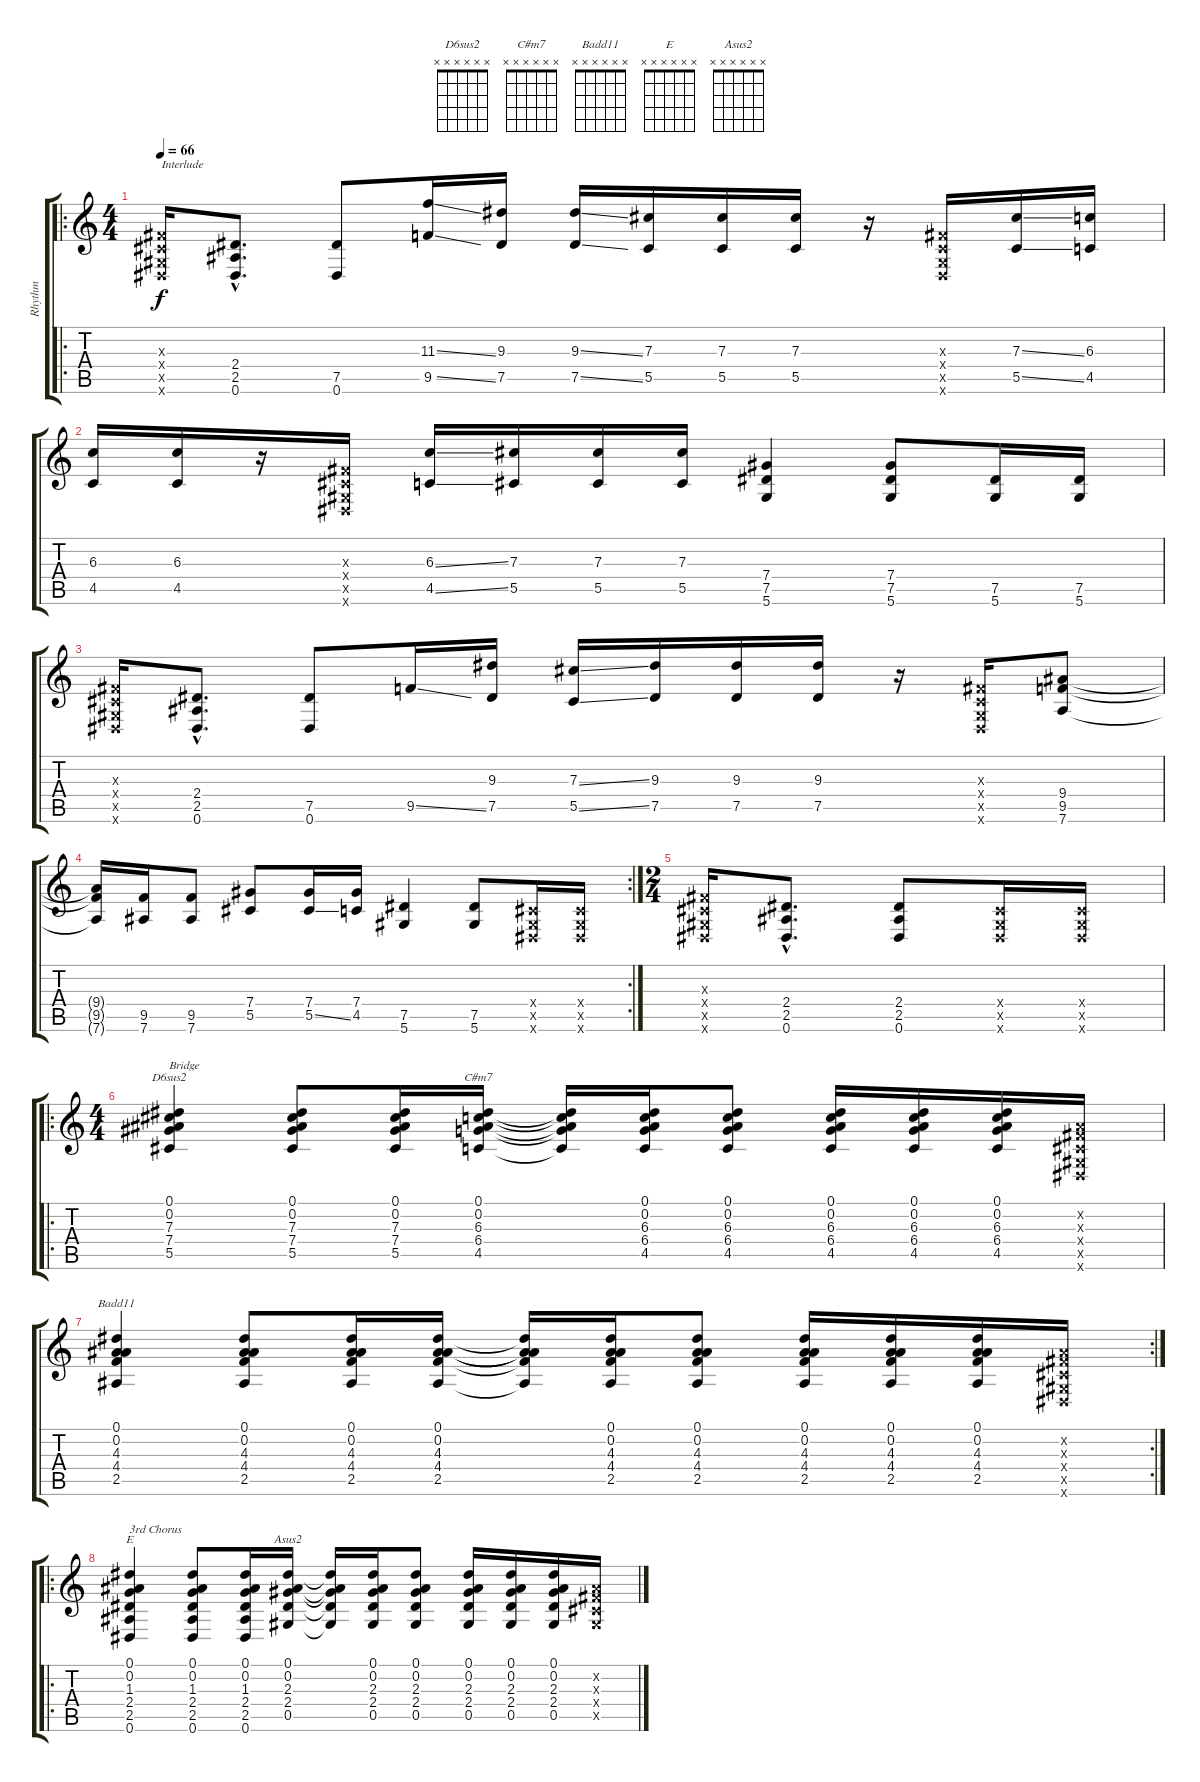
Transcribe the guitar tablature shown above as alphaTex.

\track ("Rhythm" "Rhythm") {instrument acousticguitarnylon}
\staff {score tabs}
\tuning (Eb4 Bb3 Gb3 Db3 Ab2 Eb2) {hide}
\chord ("D6sus2" x x x x x x) {firstfret 0}
\chord ("C#m7" x x x x x x) {firstfret 0}
\chord ("Badd11" x x x x x x) {firstfret 0}
\chord ("E" x x x x x x) {firstfret 0}
\chord ("Asus2" x x x x x x) {firstfret 0}
\ro
\ts (4 4)
\tempo 66
\clef g2
\ks c
(0.3{x} 0.4{x} 0.5{x} 0.6{x}).16{txt "Interlude" dy f instrument distortionguitar} (2.4{hac} 2.5{hac} 0.6{hac}).8{d} (7.5 0.6).8 (11.3{ss} 9.5{ss}).16 (9.3 7.5).16 (9.3{ss} 7.5{ss}).16 (7.3 5.5).16 (7.3 5.5).16 (7.3 5.5).16 r.16 (0.3{x} 0.4{x} 0.5{x} 0.6{x}).16 (7.3{ss} 5.5{ss}).16 (6.3 4.5).16 |
(6.3 4.5).16 (6.3 4.5).16 r.16 (0.3{x} 0.4{x} 0.5{x} 0.6{x}).16 (6.3{ss} 4.5{ss}).16 (7.3 5.5).16 (7.3 5.5).16 (7.3 5.5).16 (7.4 7.5 5.6).4 (7.4 7.5 5.6).8 (7.5 5.6).16 (7.5 5.6).16 |
(0.3{x} 0.4{x} 0.5{x} 0.6{x}).16 (2.4{hac} 2.5{hac} 0.6{hac}).8{d} (7.5 0.6).8 9.5{ss}.16 (9.3 7.5).16 (7.3{ss} 5.5{ss}).16 (9.3 7.5).16 (9.3 7.5).16 (9.3 7.5).16 r.16 (0.3{x} 0.4{x} 0.5{x} 0.6{x}).16 (9.4 9.5 7.6).8 |
\rc 2
(9.4{t} 9.5{t} 7.6{t}).16 (9.5 7.6).16 (9.5 7.6).8 (7.4 5.5).8 (7.4 5.5{ss}).16 (7.4 4.5).16 (7.5 5.6).4 (7.5 5.6).8 (0.4{x} 0.5{x} 0.6{x}).16 (0.4{x} 0.5{x} 0.6{x}).16 |
\ts (2 4)
(0.3{x} 0.4{x} 0.5{x} 0.6{x}).16 (2.4{hac} 2.5{hac} 0.6{hac}).8{d} (2.4 2.5 0.6).8 (0.4{x} 0.5{x} 0.6{x}).16 (0.4{x} 0.5{x} 0.6{x}).16 |
\ro
\ts (4 4)
(0.1 0.2 7.3 7.4 5.5).4{ch "D6sus2" txt "Bridge"} (0.1 0.2 7.3 7.4 5.5).8 (0.1 0.2 7.3 7.4 5.5).16 (0.1 0.2 6.3 6.4 4.5).16{ch "C#m7"} (0.1{t} 0.2{t} 6.3{t} 6.4{t} 4.5{t}).16 (0.1 0.2 6.3 6.4 4.5).16 (0.1 0.2 6.3 6.4 4.5).8 (0.1 0.2 6.3 6.4 4.5).16 (0.1 0.2 6.3 6.4 4.5).16 (0.1 0.2 6.3 6.4 4.5).16 (0.2{x} 0.3{x} 0.4{x} 0.5{x} 0.6{x}).16 |
\rc 2
(0.1 0.2 4.3 4.4 2.5).4{ch "Badd11"} (0.1 0.2 4.3 4.4 2.5).8 (0.1 0.2 4.3 4.4 2.5).16 (0.1 0.2 4.3 4.4 2.5).16 (0.1{t} 0.2{t} 4.3{t} 4.4{t} 2.5{t}).16 (0.1 0.2 4.3 4.4 2.5).16 (0.1 0.2 4.3 4.4 2.5).8 (0.1 0.2 4.3 4.4 2.5).16 (0.1 0.2 4.3 4.4 2.5).16 (0.1 0.2 4.3 4.4 2.5).16 (0.2{x} 0.3{x} 0.4{x} 0.5{x} 0.6{x}).16 |
\ro
(0.1 0.2 1.3 2.4 2.5 0.6).4{ch "E" txt "3rd Chorus"} (0.1 0.2 1.3 2.4 2.5 0.6).8 (0.1 0.2 1.3 2.4 2.5 0.6).16 (0.1 0.2 2.3 2.4 0.5).16{ch "Asus2"} (0.1{t} 0.2{t} 2.3{t} 2.4{t} 0.5{t}).16 (0.1 0.2 2.3 2.4 0.5).16 (0.1 0.2 2.3 2.4 0.5).8 (0.1 0.2 2.3 2.4 0.5).16 (0.1 0.2 2.3 2.4 0.5).16 (0.1 0.2 2.3 2.4 0.5).16 (0.2{x} 0.3{x} 0.4{x} 0.5{x}).16
